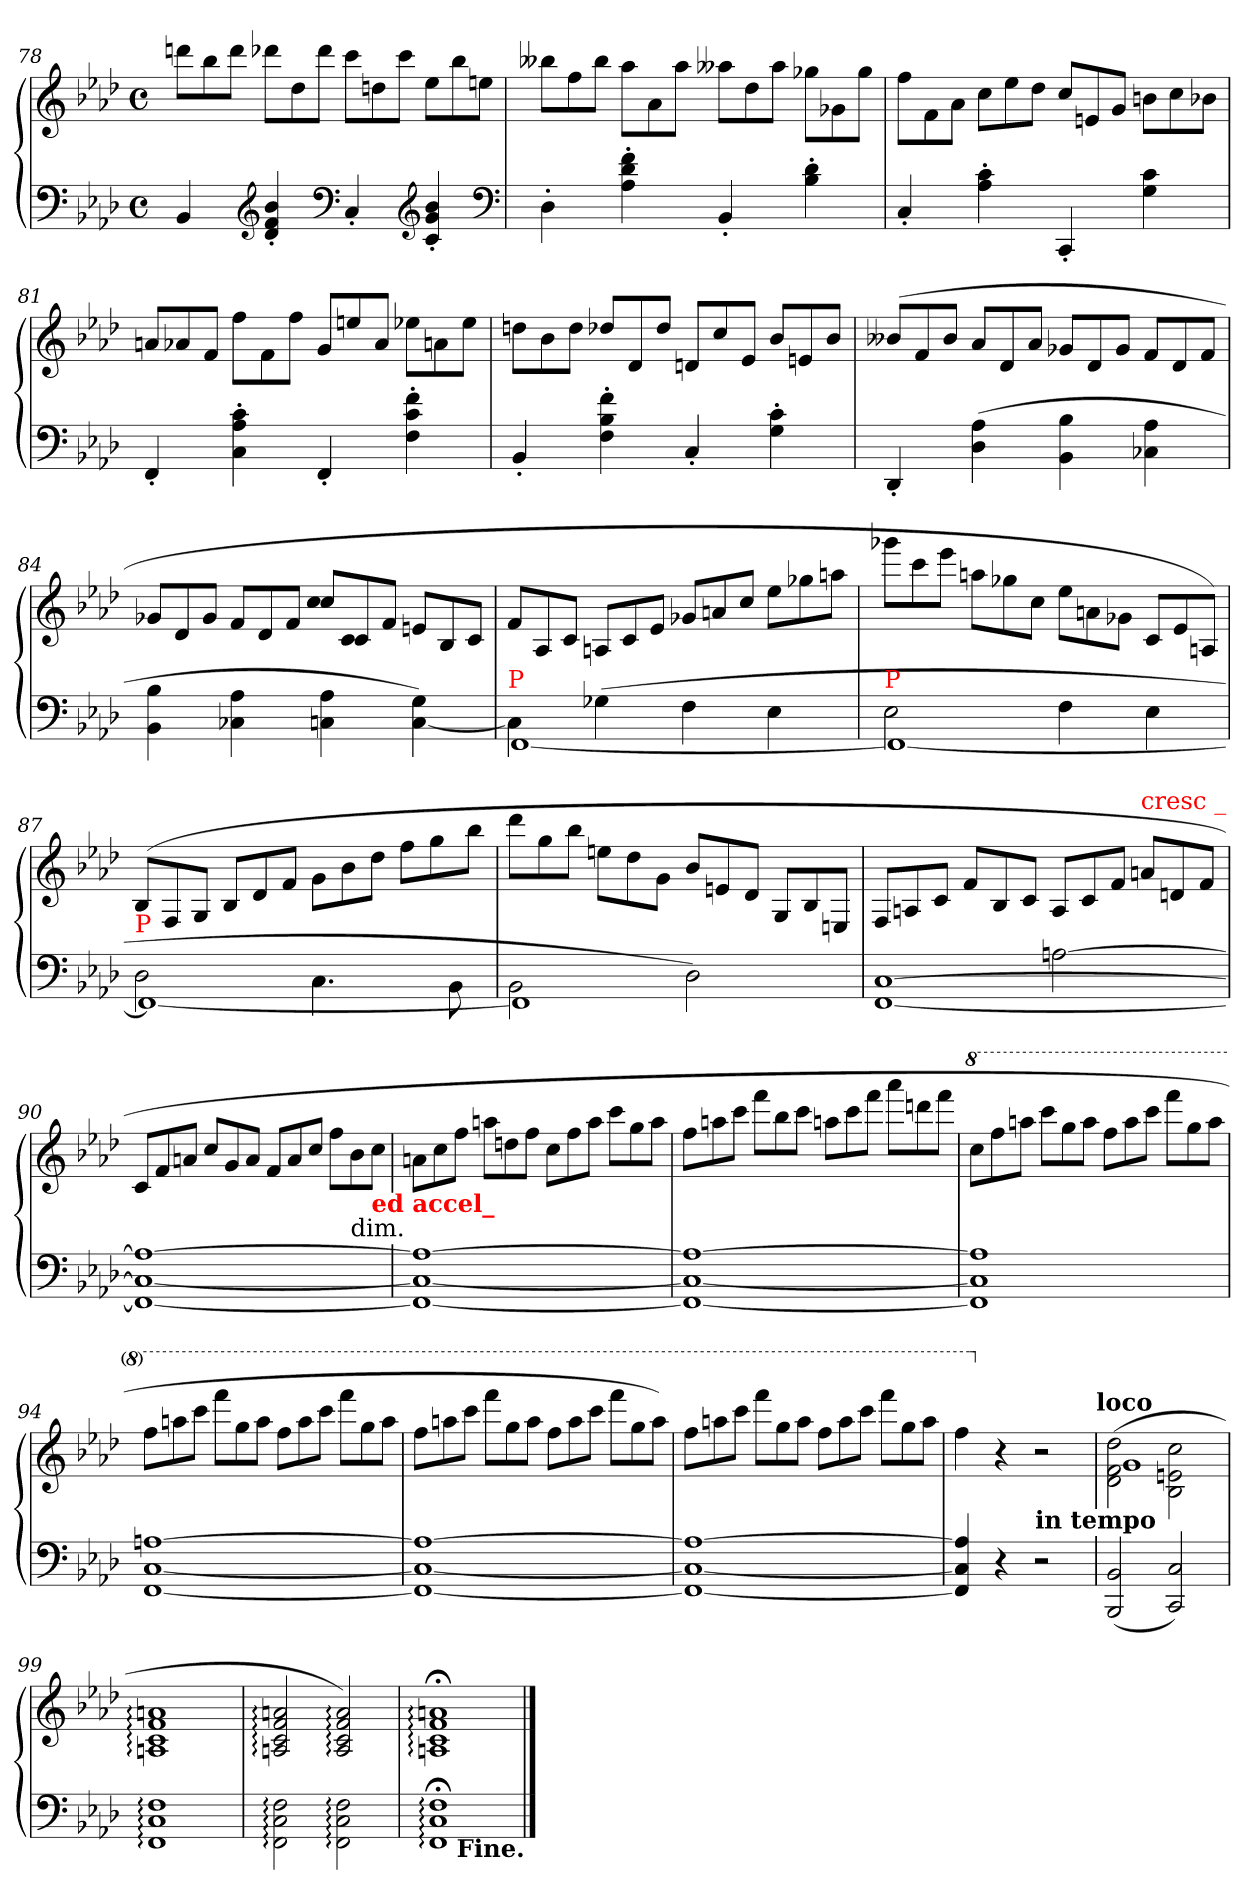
**kern	**kern
*part1	*part1
*staff2	*staff1
*clefF4	*clefG2
*k[b-e-a-d-]	*k[b-e-a-d-]
*f:	*f:
*M4/4	*M4/4
*met(c)	*met(c)
*	*Xtuplet
=78	=78
4BB-	12dddnL
.	12bb-
.	12dddJ
*clefG2	*
4b-'< 4f'< 4d-'<	12ddd-XL
.	12dd-
.	12ddd-J
*clefF4	*
4C'<	12cccL
.	12ddn
.	12cccJ
*clefG2	*
4b-'< 4g'< 4c'<	12ee-L
.	12bb-
.	12eenJ
*clefF4	*
=79	=79
4D-'>	12bb--XL
.	12ff
.	12bb--J
4f'> 4d-'> 4A-'>	12aa-L
.	12a-
.	12aa-J
4BB-'<	12aa--XL
.	12dd-
.	12aa--J
4d-'> 4B-'>	12gg-XL
.	12g-X
.	12gg-J
=80	=80
4C'<	12ffL
.	12f
.	12a-J
4c'> 4A-'>	12ccL
.	12ee-
.	12dd-J
4CC'<	12ccL
.	12en
.	12gJ
4c 4G	12bnL
.	12cc
.	12b-XJ
=81	=81
4FF'<	12anL
.	12a-X
.	12fJ
4c'> 4A-'> 4C'>	12ffL
.	12f
.	12ffJ
4FF'<	12g/L
.	12een
.	12a-J
4f'> 4c'> 4F'>	12ee-XL
.	12an
.	12ee-J
=82	=82
4BB-'<	12ddnL
.	12b-
.	12ddJ
4f'> 4B-'> 4F'>	12dd-XL
.	12d-
.	12dd-J
4C'<	12dnL
.	12cc
.	12e-J
4c'> 4G'>	12b-L
.	12en
.	12b-J
=83	=83
4DD-'<	(>12b--XL
.	12f
.	12b--J
(>4A- 4D-	12a-L
.	12d-
.	12a-J
4B- 4BB-	12g-XL
.	12d-
.	12g-J
4A- 4C-X	12fL
.	12d-
.	12fJ
=84	=84
*	*^
4B- 4BB-	12g-XL	3ryy
.	12d-	.
.	12g-J	.
4A- 4C-X	12fL	.
.	12d-	6ryy
.	12fJ	.
!	!	!LO:N:vis=4
4A- 4Cn	12ccL	12cc
!	!	!LO:N:vis=4
.	12c	12c
.	12fJ	6.ryy
4G [4C)	12enL	.
.	12B-	.
.	12cJ	12ryy
=85	=85	=85
*^	*	*
!LO:TX:a:color=red:t=P	!	!	!
*	*	*v	*v
4C\]	[1FF	12fL
.	.	12A-/
.	.	12cJ
(>4G-X\	.	12An/L
.	.	12c
.	.	12e-J
4F\	.	12g-XL
.	.	12an
.	.	12ccJ
4E-\	.	12ee-L
.	.	12gg-X
.	.	12aanJ
=86	=86	=86
!LO:TX:a:color=red:t=P	!	!
2E-\	1FF_	12ggg-XL
.	.	12ccc
.	.	12eee-J
.	.	12aanL
.	.	12gg-X
.	.	12ccJ
4F\	.	12ee-L
.	.	12an
.	.	12g-XJ
4E-\	.	12cL
.	.	12e-
.	.	12An/J)
=87	=87	=87
!LO:TX:a:color=red:t=P	!	!
2D-\	1FF_	(>12B-/L
.	.	12F/
.	.	12G/J
.	.	12B-L
.	.	12d-
.	.	12fJ
4.C\	.	12gL
.	.	12b-
.	.	12dd-J
.	.	12ffL
.	.	12gg
8BB-\	.	.
.	.	12bb-J
=88	=88	=88
2BB-\	1FF]	12ddd-L
.	.	12gg
.	.	12bb-J
.	.	12eenL
.	.	12dd-
.	.	12gJ
2D-\)	.	12b-L
.	.	12en
.	.	12d-J
.	.	12G/L
.	.	12B-/
.	.	12En/J
=89	=89	=89
2ryy	[1C [1FF	12F/L
.	.	12An/
.	.	12c/J
.	.	12fL
.	.	12B-
.	.	12cJ
[2A\	.	12A/L
.	.	12c
.	.	12fJ
!	!	!LO:TX:a:color=red:t=cresc _
.	.	12anL
.	.	12dn
.	.	12fJ
*v	*v	*
=90	=90
1An_ 1C_ 1FF_	12cL
.	12f
.	12anJ
.	12ccL
.	12g
.	12aJ
.	12fL
.	12a
.	12ccJ
.	12ffL
!	!LO:TX:c:t=dim.
.	12b-
!	!LO:TX:b:B:color=red:t=ed accel_
.	12ccJ
=91	=91
1An_ 1C_ 1FF_	12anL
.	12cc
.	12ffJ
.	12aanL
.	12ddn
.	12ffJ
.	12ccL
.	12ff
.	12aaJ
.	12cccL
.	12gg
.	12aaJ
=92	=92
1A_ 1C_ 1FF_	12ffL
.	12aan
.	12cccJ
.	12fffL
.	12bb-
.	12cccJ
.	12aanL
.	12ccc
.	12fffJ
.	12aaa-L
.	12dddn
.	12fffJ
=93	=93
*	*8va
1An] 1C] 1FF]	12cccL
.	12fff
.	12aaanJ
.	12ccccL
.	12ggg
.	12aaaJ
.	12fffL
.	12aaa
.	12ccccJ
.	12ffffL
.	12ggg
.	12aaaJ
=94	=94
[1An [1C [1FF	12fffL
.	12aaan
.	12ccccJ
.	12ffffL
.	12ggg
.	12aaaJ
.	12fffL
.	12aaa
.	12ccccJ
.	12ffffL
.	12ggg
.	12aaaJ
=95	=95
1An_ 1C_ 1FF_	12fffL
.	12aaan
.	12ccccJ
.	12ffffL
.	12ggg
.	12aaaJ
.	12fffL
.	12aaa
.	12ccccJ
.	12ffffL
.	12ggg
.	12aaaJ)
=96	=96
1An_ 1C_ 1FF_	12fffL
.	12aaan
.	12ccccJ
.	12ffffL
.	12ggg
.	12aaaJ
.	12fffL
.	12aaa
.	12ccccJ
.	12ffffL
.	12ggg
.	12aaaJ
=97	=97
4An] 4C] 4FF]	4fff
*	*X8va
4r	4r
!	!LO:TX:b:B:t=in tempo
2r	2r
!	!LO:TX:a:B:t=loco
=98	=98
*	*^
(<2BB- 2BBB-	(>2dd-\ 2f\ 2d-\	1g
2C 2CC)	2cc\ 2en\ 2B-\	.
*	*v	*v
=99	=99
1F:\ 1C:\ 1FF:\	1an:/ 1f:/ 1c:/ 1An:/
=100	=100
2F:\ 2C:\ 2FF:\	2an:/ 2f:/ 2c:/ 2An:/
2F:\ 2C:\ 2FF:\	2a:/ 2f:/ 2c:/ 2A:/)
=101	=101
1F;:\ 1C;:\ 1FF;:\	1an;<:/ 1f;<:/ 1c;<:/ 1An;<:/
!LO:TX:b:B:rj:t=Fine.	!
==	==
*-	*-
